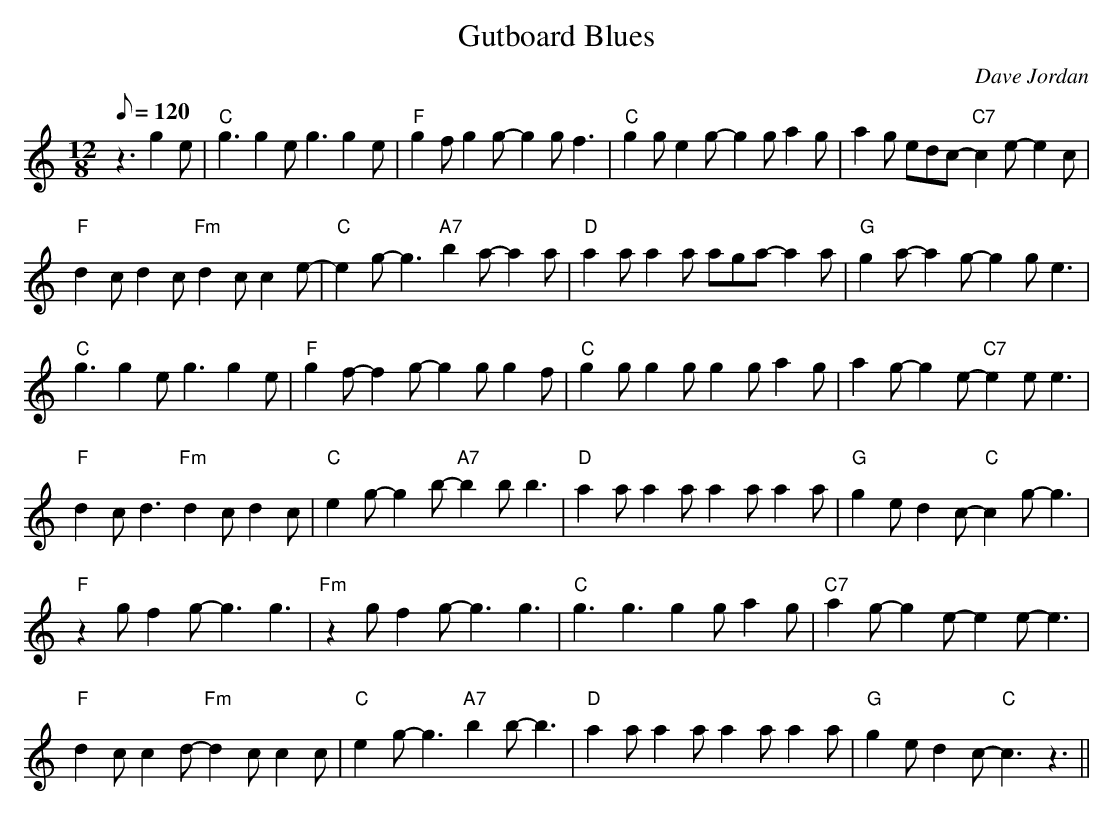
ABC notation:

X:1
T:Gutboard Blues
M:12/8
L:1/8
Q:120
C:Dave Jordan
K:C
z3g2e|"C"g3 g2e g3 g2e|"F"g2f g2g- g2g f3|
"C"g2g e2g- g2g a2g|a2g edc- "C7"c2e- e2c|!
"F"d2c d2c "Fm"d2c c2e-|"C"e2g- g3 "A7"b2a-- a2a|
"D"a2a a2a aga- a2a|"G"g2a- a2g- g2g e3|!
"C"g3 g2e g3 g2e|"F"g2f- f2g- g2g g2f|
"C"g2g g2g g2g a2g|a2g-g2e- "C7"e2e e3|!
"F"d2c d3 "Fm"d2c d2c|"C"e2g-g2b- "A7"b2b b3|
"D"a2a a2a a2a a2a|"G"g2e d2c- "C"c2g- g3|!
"F"z2g f2g-g3 g3|"Fm"z2g f2g-g3 g3|"C"g3 g3 g2g a2g|
"C7"a2g- g2e- e2e- e3|!
"F"d2c c2d- "Fm"d2c c2c|"C"e2g- g3 "A7"b2b -b3|
"D"a2a a2a a2a a2a|"G"g2e d2c- "C"c3 z3||
